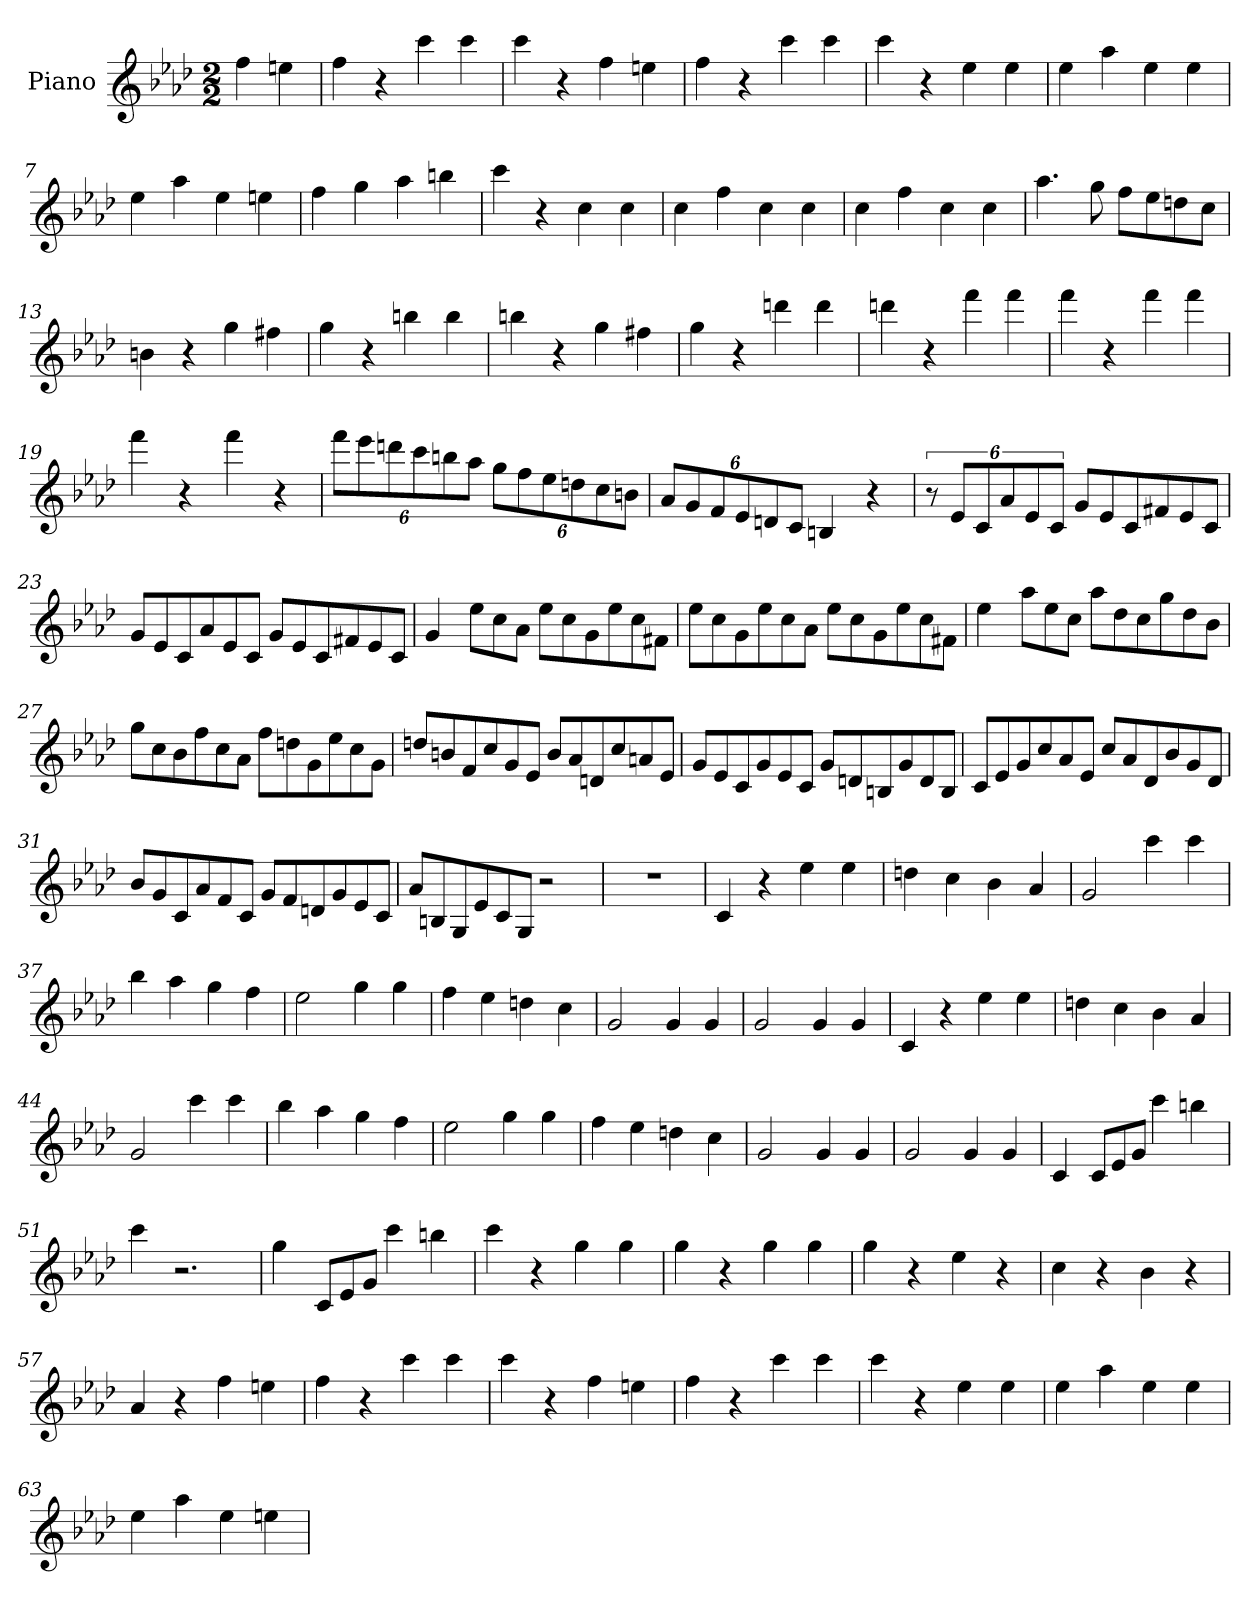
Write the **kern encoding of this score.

**kern
*part1
*staff1
*I"Piano
*I'Pno
*clefG2
*k[b-e-a-d-]
*f:
*M2/2
*MM192
=
4ff
4een
=2
4ff
4r
4ccc
4ccc
=3
4ccc
4r
4ff
4een
=4
4ff
4r
4ccc
4ccc
=5
4ccc
4r
4ee-
4ee-
=6
4ee-
4aa-
4ee-
4ee-
=7
4ee-
4aa-
4ee-
4een
=8
4ff
4gg
4aa-
4bbn
=9
4ccc
4r
4cc
4cc
=10
4cc
4ff
4cc
4cc
=11
4cc
4ff
4cc
4cc
=12
4.aa-
8gg
8ff\L
8ee-\
8ddn\
8cc\J
=13
4bn
4r
4gg
4ff#X
=14
4gg
4r
4bbn
4bb
=15
4bbn
4r
4gg
4ff#X
=16
4gg
4r
4dddn
4ddd
=17
4dddn
4r
4fff
4fff
=18
4fff
4r
4fff
4fff
=19
4fff
4r
4fff
4r
=20
12fff\L
12eee-\
12dddn\
12ccc\
12bbn\
12aa-\J
12gg\L
12ff\
12ee-\
12ddn\
12cc\
12bn\J
=21
12a-/L
12g/
12f/
12e-/
12dn/
12c/J
4Bn
4r
=22
12r
12e-/L
12c/
12a-/
12e-/
12c/J
*Xtuplet
12g/L
12e-/
12c/
12f#X/
12e-/
12c/J
=23
12g/L
12e-/
12c/
12a-/
12e-/
12c/J
12g/L
12e-/
12c/
12f#X/
12e-/
12c/J
=24
4g
12ee-\L
12cc\
12a-\J
12ee-\L
12cc\
12g\
12ee-\
12cc\
12f#X\J
=25
12ee-\L
12cc\
12g\
12ee-\
12cc\
12a-\J
12ee-\L
12cc\
12g\
12ee-\
12cc\
12f#X\J
=26
4ee-
12aa-\L
12ee-\
12cc\J
12aa-\L
12dd-\
12cc\
12gg\
12dd-\
12b-\J
=27
12gg\L
12cc\
12b-\
12ff\
12cc\
12a-\J
12ff\L
12ddn\
12g\
12ee-\
12cc\
12g\J
=28
12ddn/L
12bn/
12f/
12cc/
12g/
12e-/J
12b/L
12a-/
12dn/
12cc/
12an/
12e-/J
=29
12g/L
12e-/
12c/
12g/
12e-/
12c/J
12g/L
12dn/
12Bn/
12g/
12d/
12B/J
=30
12c/L
12e-/
12g/
12cc/
12a-/
12e-/J
12cc/L
12a-/
12d-/
12b-/
12g/
12d-/J
=31
12b-/L
12g/
12c/
12a-/
12f/
12c/J
12g/L
12f/
12dn/
12g/
12e-/
12c/J
=32
12a-/L
12Bn/
12G/
12e-/
12c/
12G/J
2r
=33
1r
=34
4c
4r
4ee-
4ee-
=35
4ddn
4cc
4b-
4a-
=36
2g
4ccc
4ccc
=37
4bb-
4aa-
4gg
4ff
=38
2ee-
4gg
4gg
=39
4ff
4ee-
4ddn
4cc
=40
2g
4g
4g
=41
2g
4g
4g
=42
4c
4r
4ee-
4ee-
=43
4ddn
4cc
4b-
4a-
=44
2g
4ccc
4ccc
=45
4bb-
4aa-
4gg
4ff
=46
2ee-
4gg
4gg
=47
4ff
4ee-
4ddn
4cc
=48
2g
4g
4g
=49
2g
4g
4g
=50
4c
12c/L
12e-/
12g/J
4ccc
4bbn
=51
4ccc
2.r
=52
4gg
12c/L
12e-/
12g/J
4ccc
4bbn
=53
4ccc
4r
4gg
4gg
=54
4gg
4r
4gg
4gg
=55
4gg
4r
4ee-
4r
=56
4cc
4r
4b-
4r
=57
4a-
4r
4ff
4een
=58
4ff
4r
4ccc
4ccc
=59
4ccc
4r
4ff
4een
=60
4ff
4r
4ccc
4ccc
=61
4ccc
4r
4ee-
4ee-
=62
4ee-
4aa-
4ee-
4ee-
=63
4ee-
4aa-
4ee-
4een
=
*-
